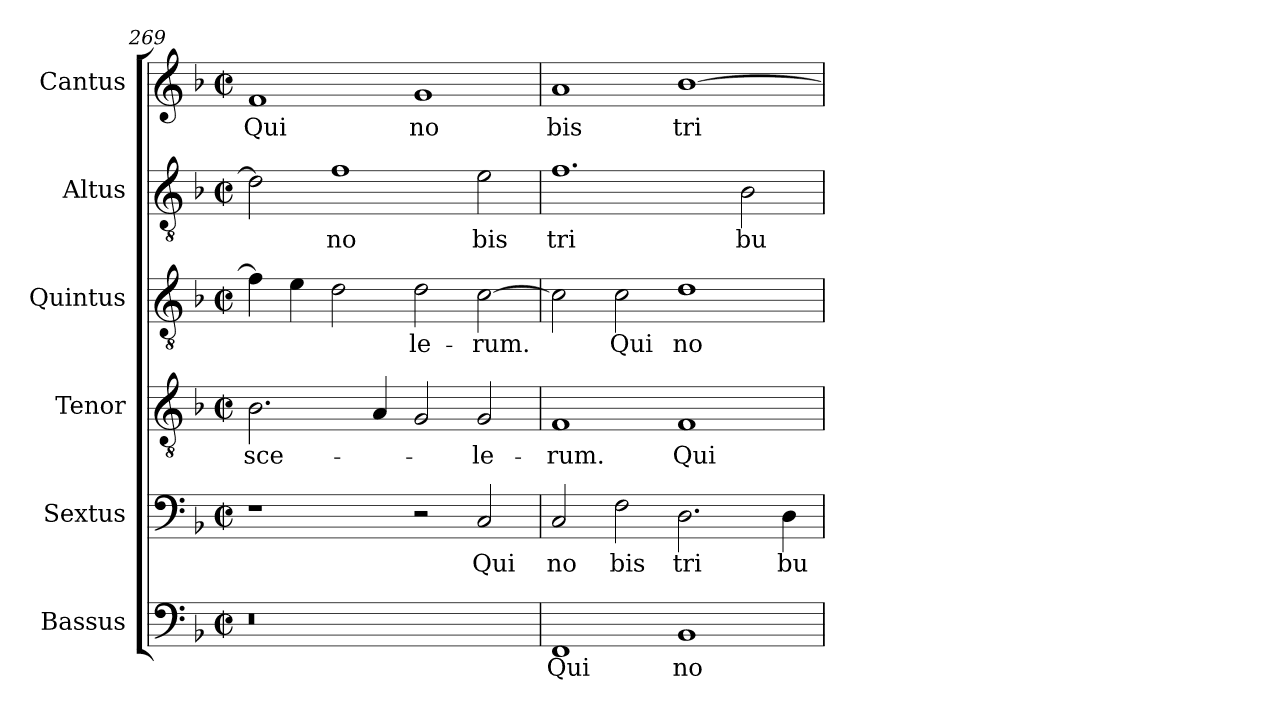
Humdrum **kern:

**kern	**text	**kern	**text	**kern	**text	**kern	**text	**kern	**text	**kern	**text
*part6	*part6	*part5	*part5	*part4	*part4	*part3	*part3	*part2	*part2	*part1	*part1
*staff6	*staff6	*staff5	*staff5	*staff4	*staff4	*staff3	*staff3	*staff2	*staff2	*staff1	*staff1
*I"Bassus	*	*I"Sextus	*	*I"Tenor	*	*I"Quintus	*	*I"Altus	*	*I"Cantus	*
*clefF4	*	*clefF4	*	*clefGv2	*	*clefGv2	*	*clefGv2	*	*clefG2	*
*k[b-]	*	*k[b-]	*	*k[b-]	*	*k[b-]	*	*k[b-]	*	*k[b-]	*
*F:	*	*F:	*	*F:	*	*F:	*	*F:	*	*F:	*
*M2/2	*	*M2/2	*	*M2/2	*	*M2/2	*	*M2/2	*	*M2/2	*
*met(c|)	*	*met(c|)	*	*met(c|)	*	*met(c|)	*	*met(c|)	*	*met(c|)	*
=269	=269	=269	=269	=269	=269	=269	=269	=269	=269	=269	=269
!	!	!	!	!	!LO:LY:b	!	!	!	!	!	!LO:LY:b:cj
0r	.	1r	.	2.B-\	sce-	4f\]	.	2d\]	.	1f	Qui
.	.	.	.	.	.	4e\	.	.	.	.	.
!	!	!	!	!	!	!	!	!	!LO:LY:b:cj	!	!
.	.	.	.	.	.	2d\	.	1f	no	.	.
.	.	.	.	4A/	.	.	.	.	.	.	.
!	!	!	!	!	!	!	!LO:LY:b:cj	!	!	!	!LO:LY:b:cj
.	.	2r	.	2G/	.	2d\	-le-	.	.	1g	no
!	!	!	!LO:LY:b:cj	!	!LO:LY:b:cj	!	!LO:LY:b	!	!LO:LY:b:cj	!	!
.	.	2C/	Qui	2G/	-le-	[>2c\	-rum.	2e\	bis	.	.
=270	=270	=270	=270	=270	=270	=270	=270	=270	=270	=270	=270
!	!LO:LY:b:cj	!	!LO:LY:b:cj	!	!LO:LY:b:cj	!	!	!	!LO:LY:b:cj	!	!LO:LY:b:cj
1FF	Qui	2C/	no	1F	-rum.	2c\]	.	1.f	tri	1a	bis
!	!	!	!LO:LY:b:cj	!	!	!	!LO:LY:b:cj	!	!	!	!
.	.	2F\	bis	.	.	2c\	Qui	.	.	.	.
!	!LO:LY:b:cj	!	!LO:LY:b:cj	!	!LO:LY:b:cj	!	!LO:LY:b:cj	!	!	!	!LO:LY:b:cj
1BB-	no	2.D\	tri	1F	Qui	1d	no-	.	.	[>1b-	tri
!	!	!	!	!	!	!	!	!	!LO:LY:b:cj	!	!
.	.	.	.	.	.	.	.	2B-\	bu	.	.
!	!	!	!LO:LY:b:cj	!	!	!	!	!	!	!	!
.	.	4D\	bu	.	.	.	.	.	.	.	.
=	=	=	=	=	=	=	=	=	=	=	=
*-	*-	*-	*-	*-	*-	*-	*-	*-	*-	*-	*-
